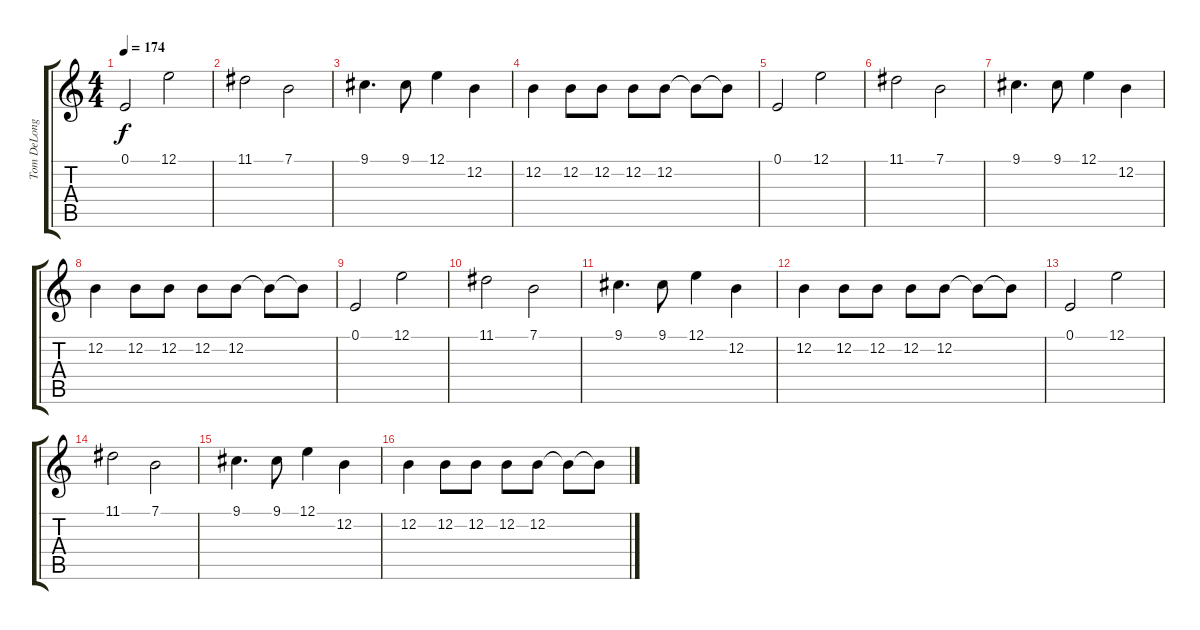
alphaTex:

\track ("Tom DeLonge - Vocals" "Tom DeLong") {instrument tenorsax}
\staff {score tabs}
\tuning (E4 B3 G3 D3 A2 E2) {hide}
\ts (4 4)
\tempo 174
\clef g2
\ks c
0.1.2{dy f} 12.1.2 |
11.1.2 7.1.2 |
9.1.4{d} 9.1.8 12.1.4 12.2.4 |
12.2.4 12.2.8 12.2.8 12.2.8 12.2.8 12.2{t}.8 12.2{t}.8 |
0.1.2 12.1.2 |
11.1.2 7.1.2 |
9.1.4{d} 9.1.8 12.1.4 12.2.4 |
12.2.4 12.2.8 12.2.8 12.2.8 12.2.8 12.2{t}.8 12.2{t}.8 |
0.1.2 12.1.2 |
11.1.2 7.1.2 |
9.1.4{d} 9.1.8 12.1.4 12.2.4 |
12.2.4 12.2.8 12.2.8 12.2.8 12.2.8 12.2{t}.8 12.2{t}.8 |
0.1.2 12.1.2 |
11.1.2 7.1.2 |
9.1.4{d} 9.1.8 12.1.4 12.2.4 |
12.2.4 12.2.8 12.2.8 12.2.8 12.2.8 12.2{t}.8 12.2{t}.8
